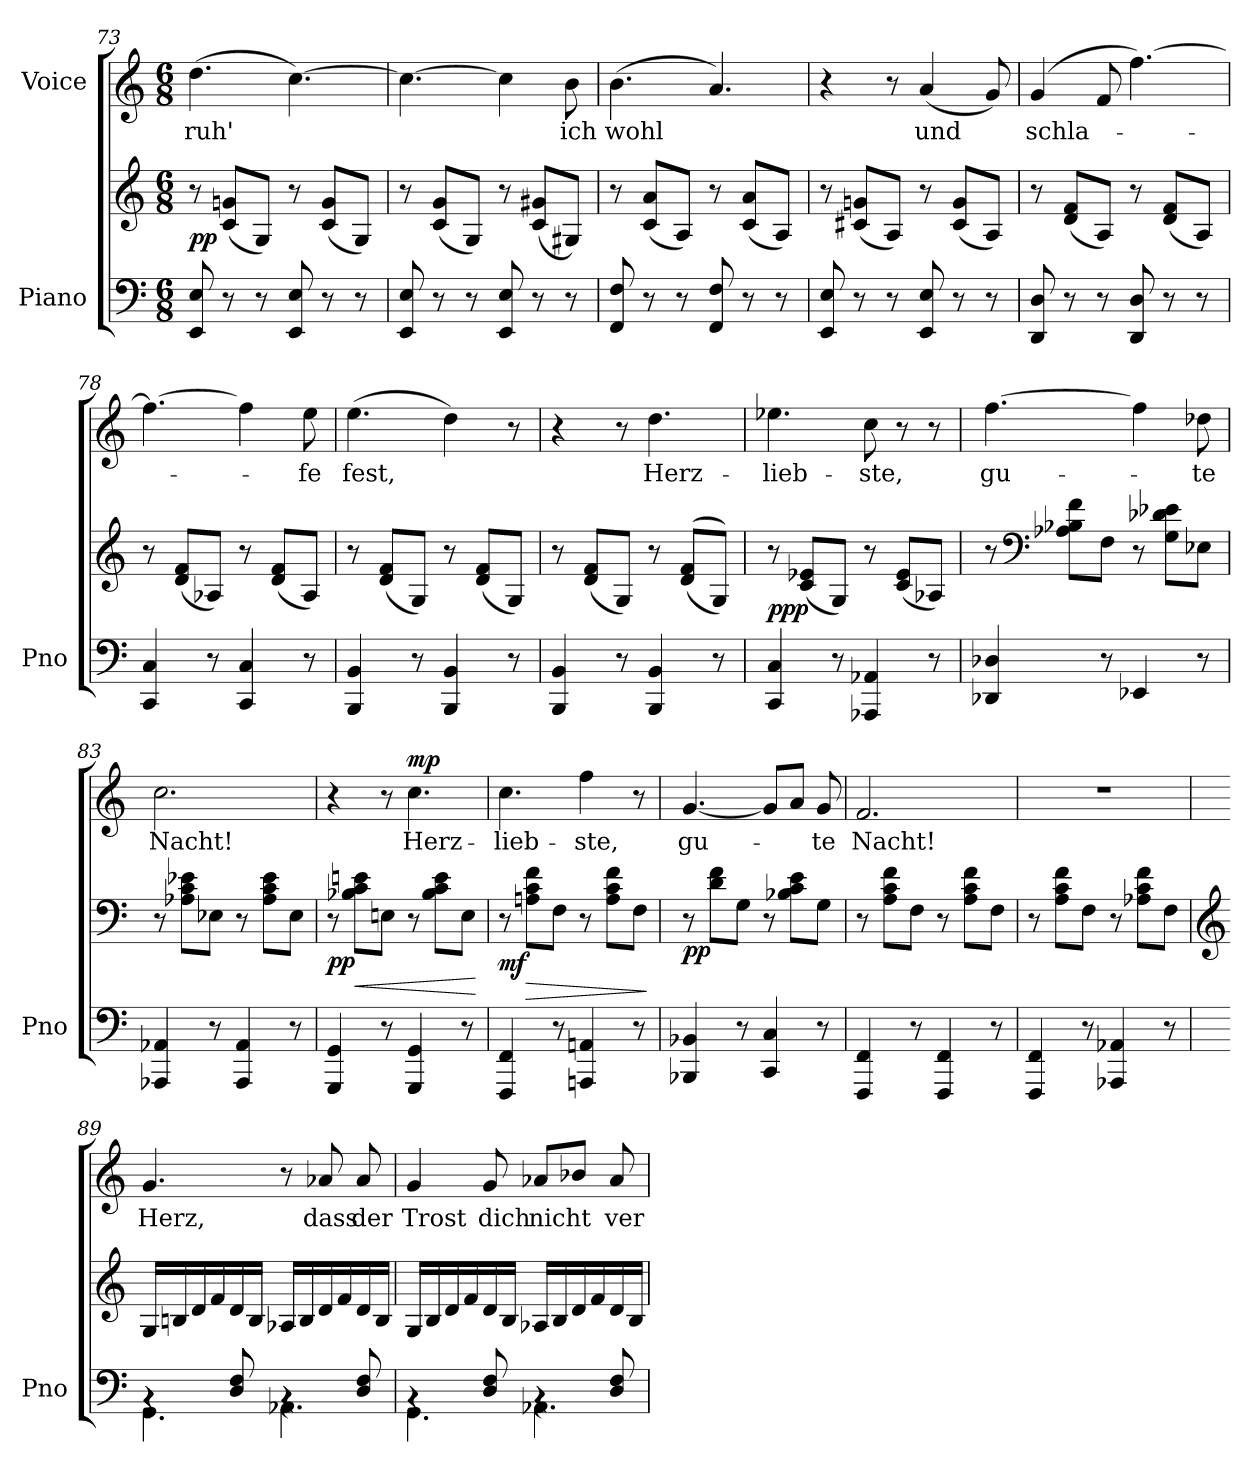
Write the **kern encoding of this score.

**kern	**kern	**dynam	**kern	**text	**dynam
*part2	*part2	*part2	*part1	*part1	*part1
*staff3	*staff2	*staff2/3	*staff1	*staff1	*staff1
*I"Piano	*	*	*I"Voice	*	*
*I'Pno	*	*	*	*	*
!!LO:LB:g=z
*clefF4	*clefG2	*	*clefG2	*	*
*k[]	*k[]	*	*k[]	*	*
*M6/8	*M6/8	*	*M6/8	*	*
=73	=73	=73	=73	=73	=73
!	!	!LO:DY:b	!	!LO:LY:b	!
8EE/ 8E/	8r	pp	(4.dd\	ruh'	.
8r	(8c/ 8gn/L	.	.	.	.
8r	8G/J)	.	.	.	.
8EE/ 8E/	8r	.	[4.cc\)	.	.
8r	(8c/ 8g/L	.	.	.	.
8r	8G/J)	.	.	.	.
=74	=74	=74	=74	=74	=74
8EE/ 8E/	8r	.	4.cc\_	.	.
8r	(8c/ 8g/L	.	.	.	.
8r	8G/J)	.	.	.	.
8EE/ 8E/	8r	.	4cc\]	.	.
8r	(8c/ 8g#X/L	.	.	.	.
!	!	!	!	!LO:LY:b	!
8r	8G#X/J)	.	8b\	ich	.
=75	=75	=75	=75	=75	=75
!	!	!	!	!LO:LY:b	!
8FF/ 8F/	8r	.	(4.b\	wohl	.
8r	(8c/ 8a/L	.	.	.	.
8r	8A/J)	.	.	.	.
8FF/ 8F/	8r	.	4.a/)	.	.
8r	(8c/ 8a/L	.	.	.	.
8r	8A/J)	.	.	.	.
=76	=76	=76	=76	=76	=76
8EE/ 8E/	8r	.	4r	.	.
8r	(8c#X/ 8gn/L	.	.	.	.
8r	8A/J)	.	8r	.	.
!	!	!	!	!LO:LY:b	!
8EE/ 8E/	8r	.	(4a/	und	.
8r	(8c#/ 8g/L	.	.	.	.
8r	8A/J)	.	8g/)	.	.
=77	=77	=77	=77	=77	=77
!	!	!	!	!LO:LY:b	!
8DD/ 8D/	8r	.	(4g/	schla-	.
8r	(8d/ 8f/L	.	.	.	.
8r	8A/J)	.	8f/	.	.
8DD/ 8D/	8r	.	[4.ff\)	.	.
8r	(8d/ 8f/L	.	.	.	.
8r	8A/J)	.	.	.	.
=78	=78	=78	=78	=78	=78
4CC/ 4C/	8r	.	4.ff\_	.	.
.	(8d/ 8f/L	.	.	.	.
8r	8A-X/J)	.	.	.	.
4CC/ 4C/	8r	.	4ff\]	.	.
.	(8d/ 8f/L	.	.	.	.
!	!	!	!	!LO:LY:b	!
8r	8A-/J)	.	8ee\	-fe	.
!!LO:LB:g=z
=79	=79	=79	=79	=79	=79
!	!	!	!	!LO:LY:b	!
4BBB/ 4BB/	8r	.	(4.ee\	fest,	.
.	(8d/ 8f/L	.	.	.	.
8r	8G/J)	.	.	.	.
4BBB/ 4BB/	8r	.	4dd\)	.	.
.	(8d/ 8f/L	.	.	.	.
8r	8G/J)	.	8r	.	.
=80	=80	=80	=80	=80	=80
4BBB/ 4BB/	8r	.	4r	.	.
.	(8d/ 8f/L	.	.	.	.
8r	8G/J)	.	8r	.	.
!	!	!	!	!LO:LY:b	!
4BBB/ 4BB/	8r	.	4.dd\	Herz-	.
.	((8d/ 8f/L	.	.	.	.
8r	8G/J))	.	.	.	.
=81	=81	=81	=81	=81	=81
!	!	!LO:DY:b	!	!LO:LY:b	!
4CC/ 4C/	8r	ppp	4.ee-X\	-lieb-	.
.	(8c/ 8e-X/L	.	.	.	.
8r	8G/J)	.	.	.	.
!	!	!	!	!LO:LY:b	!
4AAA-X/ 4AA-X/	8r	.	8cc\	-ste,	.
.	(8c/ 8e-/L	.	8r	.	.
8r	8A-X/J)	.	8r	.	.
=82	=82	=82	=82	=82	=82
!	!	!	!	!LO:LY:b	!
4DD-X/ 4D-X/	8r	.	[4.ff\	gu-	.
*	*clefF4	*	*	*	*
.	8A-X\ 8B-X\ 8f\L	.	.	.	.
8r	8F\J	.	.	.	.
4EE-X/	8r	.	4ff\]	.	.
.	8G\ 8d-X\ 8e-X\L	.	.	.	.
!	!	!	!	!LO:LY:b	!
8r	8E-X\J	.	8dd-X\	-te	.
=83	=83	=83	=83	=83	=83
!	!	!	!	!LO:LY:b	!
4AAA-X/ 4AA-X/	8r	.	2.cc\	Nacht!	.
.	8A-X\ 8c\ 8e-X\L	.	.	.	.
8r	8E-X\J	.	.	.	.
4AAA-/ 4AA-/	8r	.	.	.	.
.	8A-\ 8c\ 8e-\L	.	.	.	.
8r	8E-\J	.	.	.	.
=84	=84	=84	=84	=84	=84
!	!	!LO:DY:b	!	!	!
4GGG/ 4GG/	8r	pp	4r	.	.
!	!	!LO:HP:b	!	!	!
.	8B-X\ 8c\ 8en\L	<	.	.	.
8r	8En\J	.	8r	.	.
!	!	!	!	!LO:LY:b	!LO:DY:a
4GGG/ 4GG/	8r	.	4.cc\	Herz-	mp
.	8B-\ 8c\ 8e\L	.	.	.	.
8r	8E\J	.	.	.	.
.	.	[	.	.	.
!!LO:LB:g=z
=85	=85	=85	=85	=85	=85
!	!	!LO:DY:b	!	!LO:LY:b	!
4FFF/ 4FF/	8r	mf	4.cc\	-lieb-	.
!	!	!LO:HP:b	!	!	!
.	8An\ 8c\ 8f\L	>	.	.	.
8r	8F\J	.	.	.	.
!	!	!	!	!LO:LY:b	!
4AAAn/ 4AAn/	8r	.	4ff\	-ste,	.
.	8A\ 8c\ 8f\L	.	.	.	.
8r	8F\J	.	8r	.	.
.	.	]	.	.	.
=86	=86	=86	=86	=86	=86
!	!	!LO:DY:b	!	!LO:LY:b	!
4BBB-X/ 4BB-X/	8r	pp	[4.g/	gu-	.
.	8d\ 8f\L	.	.	.	.
8r	8G\J	.	.	.	.
4CC/ 4C/	8r	.	8g/L]	.	.
.	8B-X\ 8c\ 8e\L	.	8a/J	.	.
!	!	!	!	!LO:LY:b	!
8r	8G\J	.	8g/	-te	.
=87	=87	=87	=87	=87	=87
!	!	!	!	!LO:LY:b	!
4FFF/ 4FF/	8r	.	2.f/	Nacht!	.
.	8A\ 8c\ 8f\L	.	.	.	.
8r	8F\J	.	.	.	.
4FFF/ 4FF/	8r	.	.	.	.
.	8A\ 8c\ 8f\L	.	.	.	.
8r	8F\J	.	.	.	.
=88	=88	=88	=88	=88	=88
4FFF/ 4FF/	8r	.	2.r	.	.
.	8A\ 8c\ 8f\L	.	.	.	.
8r	8F\J	.	.	.	.
4AAA-X/ 4AA-X/	8r	.	.	.	.
.	8A-X\ 8c\ 8f\L	.	.	.	.
8r	8F\J	.	.	.	.
=89	=89	=89	=89	=89	=89
*	*clefG2	*	*	*	*
*^	*	*	*	*	*
!	!	!	!	!	!LO:LY:b	!
4rBB	4.GG\	16G/LL	.	4.g/	Herz,	.
.	.	16Bn/	.	.	.	.
.	.	16d/	.	.	.	.
.	.	16f/	.	.	.	.
8D/ 8F/	.	16d/	.	.	.	.
.	.	16B/JJ	.	.	.	.
4rBB	4.AA-X\	16A-X/LL	.	8r	.	.
.	.	16B/	.	.	.	.
!	!	!	!	!	!LO:LY:b	!
.	.	16d/	.	8a-X/	dass	.
.	.	16f/	.	.	.	.
!	!	!	!	!	!LO:LY:b	!
8D/ 8F/	.	16d/	.	8a-/	der	.
.	.	16B/JJ	.	.	.	.
!!LO:LB:g=z
=90	=90	=90	=90	=90	=90	=90
!	!	!	!	!	!LO:LY:b	!
4rBB	4.GG\	16G/LL	.	4g/	Trost	.
.	.	16B/	.	.	.	.
.	.	16d/	.	.	.	.
.	.	16f/	.	.	.	.
!	!	!	!	!	!LO:LY:b	!
8D/ 8F/	.	16d/	.	8g/	dich	.
.	.	16B/JJ	.	.	.	.
!	!	!	!	!	!LO:LY:b	!
4rBB	4.AA-X\	16A-X/LL	.	8a-X/L	nicht	.
.	.	16B/	.	.	.	.
.	.	16d/	.	8b-X/J	.	.
.	.	16f/	.	.	.	.
!	!	!	!	!	!LO:LY:b	!
8D/ 8F/	.	16d/	.	8a-/	ver-	.
.	.	16B/JJ	.	.	.	.
*v	*v	*	*	*	*	*
=	=	=	=	=	=
*-	*-	*-	*-	*-	*-
